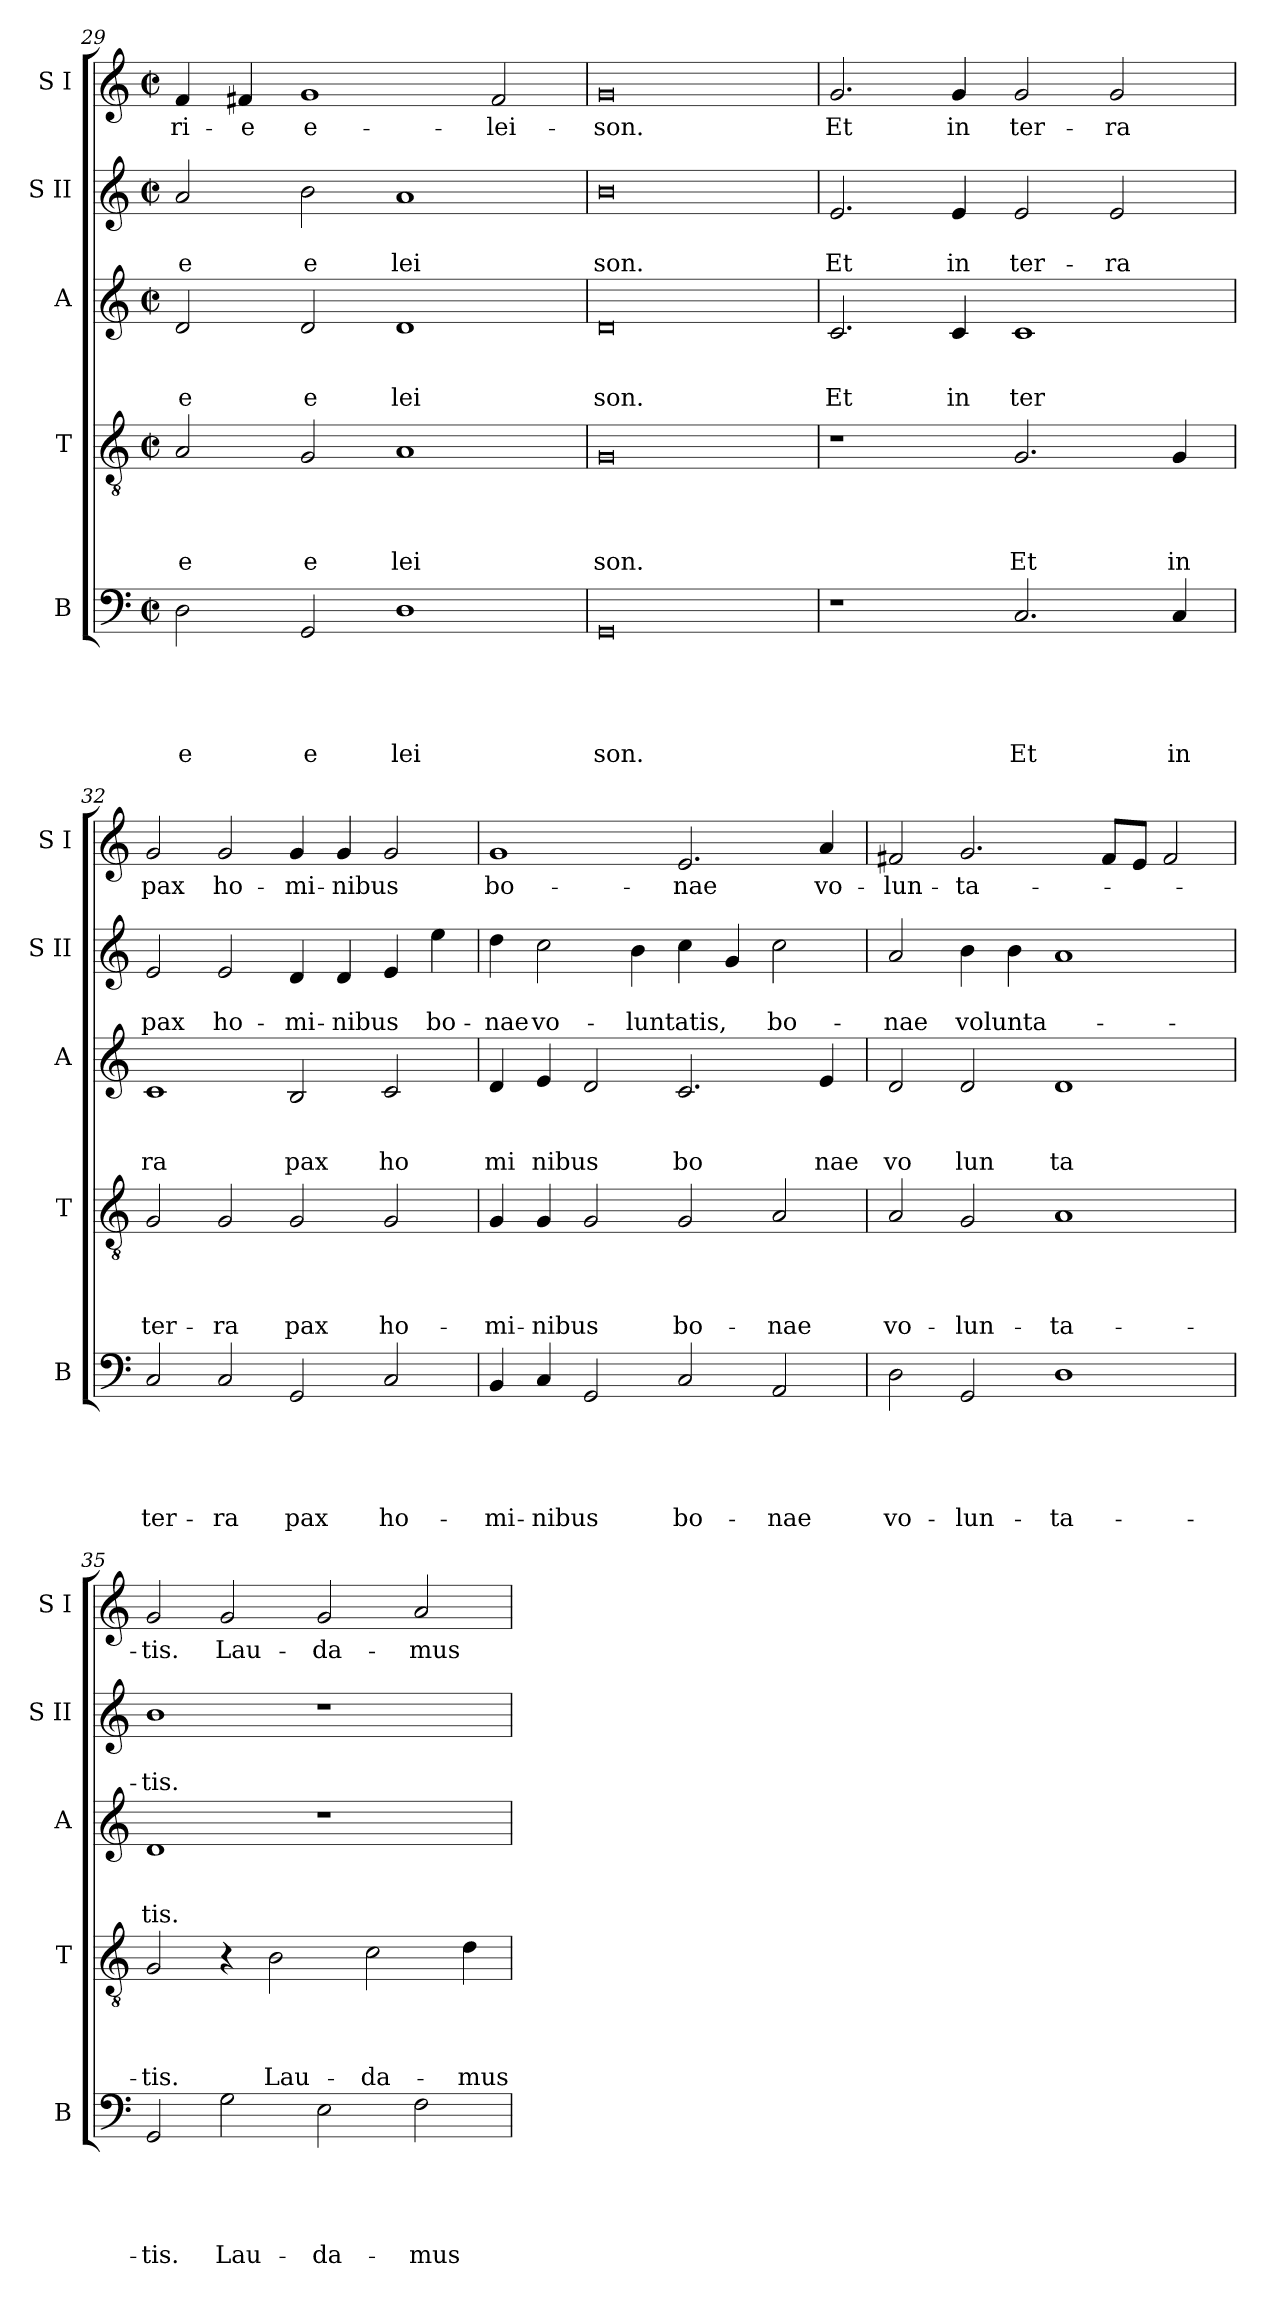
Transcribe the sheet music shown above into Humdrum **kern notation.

**kern	**text	**text	**text	**text	**text	**kern	**text	**text	**text	**text	**kern	**text	**text	**text	**kern	**text	**text	**kern	**text
*part5	*part5	*part5	*part5	*part5	*part5	*part4	*part4	*part4	*part4	*part4	*part3	*part3	*part3	*part3	*part2	*part2	*part2	*part1	*part1
*staff5	*staff5	*staff5	*staff5	*staff5	*staff5	*staff4	*staff4	*staff4	*staff4	*staff4	*staff3	*staff3	*staff3	*staff3	*staff2	*staff2	*staff2	*staff1	*staff1
*I"B	*	*	*	*	*	*I"T	*	*	*	*	*I"A	*	*	*	*I"S II	*	*	*I"S I	*
*I'B	*	*	*	*	*	*I'T	*	*	*	*	*I'A	*	*	*	*I'S II	*	*	*I'S I	*
!!LO:LB:g=z
*clefF4	*	*	*	*	*	*clefGv2	*	*	*	*	*clefG2	*	*	*	*clefG2	*	*	*clefG2	*
*k[]	*	*	*	*	*	*k[]	*	*	*	*	*k[]	*	*	*	*k[]	*	*	*k[]	*
*C:	*	*	*	*	*	*C:	*	*	*	*	*C:	*	*	*	*C:	*	*	*C:	*
*M2/2	*	*	*	*	*	*M2/2	*	*	*	*	*M2/2	*	*	*	*M2/2	*	*	*M2/2	*
*met(c|)	*	*	*	*	*	*met(c|)	*	*	*	*	*met(c|)	*	*	*	*met(c|)	*	*	*met(c|)	*
=29	=29	=29	=29	=29	=29	=29	=29	=29	=29	=29	=29	=29	=29	=29	=29	=29	=29	=29	=29
!	!	!	!	!	!LO:LY:b	!	!	!	!	!LO:LY:b	!	!	!	!LO:LY:b	!	!	!LO:LY:b	!	!LO:LY:b
2D\	.	.	.	.	e	2A/	.	.	.	e	2d/	.	.	e	2a/	.	e	4f/	-ri-
!	!	!	!	!	!	!	!	!	!	!	!	!	!	!	!	!	!	!	!LO:LY:b
.	.	.	.	.	.	.	.	.	.	.	.	.	.	.	.	.	.	4f#X/	-e
!	!	!	!	!	!LO:LY:b	!	!	!	!	!LO:LY:b	!	!	!	!LO:LY:b	!	!	!LO:LY:b	!	!LO:LY:b
2GG/	.	.	.	.	e	2G/	.	.	.	e	2d/	.	.	e	2b\	.	e	1g	e-
!	!	!	!	!	!LO:LY:b	!	!	!	!	!LO:LY:b	!	!	!	!LO:LY:b	!	!	!LO:LY:b	!	!
1D	.	.	.	.	lei	1A	.	.	.	lei	1d	.	.	lei	1a	.	lei	.	.
!	!	!	!	!	!	!	!	!	!	!	!	!	!	!	!	!	!	!	!LO:LY:b
.	.	.	.	.	.	.	.	.	.	.	.	.	.	.	.	.	.	2f#/	-lei-
=30	=30	=30	=30	=30	=30	=30	=30	=30	=30	=30	=30	=30	=30	=30	=30	=30	=30	=30	=30
!	!	!	!	!	!LO:LY:b	!	!	!	!	!LO:LY:b	!	!	!	!LO:LY:b	!	!	!LO:LY:b	!	!LO:LY:b
0GG	.	.	.	.	son.	0G	.	.	.	son.	0d	.	.	son.	0b	.	son.	0g	-son.
=31!	=31!	=31!	=31!	=31!	=31!	=31!	=31!	=31!	=31!	=31!	=31!	=31!	=31!	=31!	=31!	=31!	=31!	=31!	=31!
!	!	!	!	!	!	!	!	!	!	!	!	!	!	!LO:LY:b	!	!	!LO:LY:b	!	!LO:LY:b
1r	.	.	.	.	.	1r	.	.	.	.	2.c/	.	.	Et	2.e/	.	Et	2.g/	Et
!	!	!	!	!	!	!	!	!	!	!	!	!	!	!LO:LY:b	!	!	!LO:LY:b	!	!LO:LY:b
.	.	.	.	.	.	.	.	.	.	.	4c/	.	.	in	4e/	.	in	4g/	in
!	!	!	!	!	!LO:LY:b	!	!	!	!	!LO:LY:b	!	!	!	!LO:LY:b	!	!	!LO:LY:b	!	!LO:LY:b
2.C/	.	.	.	.	Et	2.G/	.	.	.	Et	1c	.	.	ter	2e/	.	ter-	2g/	ter-
!	!	!	!	!	!	!	!	!	!	!	!	!	!	!	!	!	!LO:LY:b	!	!LO:LY:b
.	.	.	.	.	.	.	.	.	.	.	.	.	.	.	2e/	.	-ra	2g/	-ra
!	!	!	!	!	!LO:LY:b	!	!	!	!	!LO:LY:b	!	!	!	!	!	!	!	!	!
4C/	.	.	.	.	in	4G/	.	.	.	in	.	.	.	.	.	.	.	.	.
=32	=32	=32	=32	=32	=32	=32	=32	=32	=32	=32	=32	=32	=32	=32	=32	=32	=32	=32	=32
!	!	!	!	!	!LO:LY:b	!	!	!	!	!LO:LY:b	!	!	!	!LO:LY:b	!	!	!LO:LY:b	!	!LO:LY:b
2C/	.	.	.	.	ter-	2G/	.	.	.	ter-	1c	.	.	ra	2e/	.	pax	2g/	pax
!	!	!	!	!	!LO:LY:b	!	!	!	!	!LO:LY:b	!	!	!	!	!	!	!LO:LY:b	!	!LO:LY:b
2C/	.	.	.	.	-ra	2G/	.	.	.	-ra	.	.	.	.	2e/	.	ho-	2g/	ho-
!	!	!	!	!	!LO:LY:b	!	!	!	!	!LO:LY:b	!	!	!	!LO:LY:b	!	!	!LO:LY:b	!	!LO:LY:b
2GG/	.	.	.	.	pax	2G/	.	.	.	pax	2B/	.	.	pax	4d/	.	-mi-	4g/	-mi-
!	!	!	!	!	!	!	!	!	!	!	!	!	!	!	!	!	!LO:LY:b	!	!LO:LY:b
.	.	.	.	.	.	.	.	.	.	.	.	.	.	.	4d/	.	-nibus	4g/	-nibus
!	!	!	!	!	!LO:LY:b	!	!	!	!	!LO:LY:b	!	!	!	!LO:LY:b	!	!	!	!	!
2C/	.	.	.	.	ho-	2G/	.	.	.	ho-	2c/	.	.	ho	4e/	.	.	2g/	.
!	!	!	!	!	!	!	!	!	!	!	!	!	!	!	!	!	!LO:LY:b	!	!
.	.	.	.	.	.	.	.	.	.	.	.	.	.	.	4ee\	.	bo-	.	.
!!LO:LB:g=z
=33	=33	=33	=33	=33	=33	=33	=33	=33	=33	=33	=33	=33	=33	=33	=33	=33	=33	=33	=33
!	!	!	!	!	!LO:LY:b	!	!	!	!	!LO:LY:b	!	!	!	!LO:LY:b	!	!	!LO:LY:b	!	!LO:LY:b
4BB/	.	.	.	.	-mi-	4G/	.	.	.	-mi-	4d/	.	.	mi	4dd\	.	-nae	1g	bo-
!	!	!	!	!	!LO:LY:b	!	!	!	!	!LO:LY:b	!	!	!	!LO:LY:b	!	!	!LO:LY:b	!	!
4C/	.	.	.	.	-nibus	4G/	.	.	.	-nibus	4e/	.	.	nibus	2cc\	.	vo-	.	.
2GG/	.	.	.	.	.	2G/	.	.	.	.	2d/	.	.	.	.	.	.	.	.
!	!	!	!	!	!	!	!	!	!	!	!	!	!	!	!	!	!LO:LY:b	!	!
.	.	.	.	.	.	.	.	.	.	.	.	.	.	.	4b\	.	-luntatis,	.	.
!	!	!	!	!	!LO:LY:b	!	!	!	!	!LO:LY:b	!	!	!	!LO:LY:b	!	!	!	!	!LO:LY:b
2C/	.	.	.	.	bo-	2G/	.	.	.	bo-	2.c/	.	.	bo	4cc\	.	.	2.e/	-nae
.	.	.	.	.	.	.	.	.	.	.	.	.	.	.	4g/	.	.	.	.
!	!	!	!	!	!LO:LY:b	!	!	!	!	!LO:LY:b	!	!	!	!	!	!	!LO:LY:b	!	!
2AA/	.	.	.	.	-nae	2A/	.	.	.	-nae	.	.	.	.	2cc\	.	bo-	.	.
!	!	!	!	!	!	!	!	!	!	!	!	!	!	!LO:LY:b	!	!	!	!	!LO:LY:b
.	.	.	.	.	.	.	.	.	.	.	4e/	.	.	nae	.	.	.	4a/	vo-
=34	=34	=34	=34	=34	=34	=34	=34	=34	=34	=34	=34	=34	=34	=34	=34	=34	=34	=34	=34
!	!	!	!	!	!LO:LY:b	!	!	!	!	!LO:LY:b	!	!	!	!LO:LY:b	!	!	!LO:LY:b	!	!LO:LY:b
2D\	.	.	.	.	vo-	2A/	.	.	.	vo-	2d/	.	.	vo	2a/	.	-nae	2f#X/	-lun-
!	!	!	!	!	!LO:LY:b	!	!	!	!	!LO:LY:b	!	!	!	!LO:LY:b	!	!	!LO:LY:b	!	!LO:LY:b
2GG/	.	.	.	.	-lun-	2G/	.	.	.	-lun-	2d/	.	.	lun	4b\	.	volunta-	2.g/	-ta-
.	.	.	.	.	.	.	.	.	.	.	.	.	.	.	4b\	.	.	.	.
!	!	!	!	!	!LO:LY:b	!	!	!	!	!LO:LY:b	!	!	!	!LO:LY:b	!	!	!	!	!
1D	.	.	.	.	-ta-	1A	.	.	.	-ta-	1d	.	.	ta	1a	.	.	.	.
.	.	.	.	.	.	.	.	.	.	.	.	.	.	.	.	.	.	8f#/L	.
.	.	.	.	.	.	.	.	.	.	.	.	.	.	.	.	.	.	8e/J	.
.	.	.	.	.	.	.	.	.	.	.	.	.	.	.	.	.	.	2f#/	.
=35	=35	=35	=35	=35	=35	=35	=35	=35	=35	=35	=35	=35	=35	=35	=35	=35	=35	=35	=35
!	!	!	!	!	!LO:LY:b	!	!	!	!	!LO:LY:b	!	!	!	!LO:LY:b	!	!	!LO:LY:b	!	!LO:LY:b
2GG/	.	.	.	.	-tis.	2G/	.	.	.	-tis.	1d	.	.	tis.	1b	.	-tis.	2g</	-tis.
!	!	!	!	!	!LO:LY:b	!	!	!	!	!	!	!	!	!	!	!	!	!	!LO:LY:b
2G\	.	.	.	.	Lau-	4r	.	.	.	.	.	.	.	.	.	.	.	2g/	Lau-
!	!	!	!	!	!	!	!	!	!	!LO:LY:b	!	!	!	!	!	!	!	!	!
.	.	.	.	.	.	2B\	.	.	.	Lau-	.	.	.	.	.	.	.	.	.
!	!	!	!	!	!LO:LY:b	!	!	!	!	!	!	!	!	!	!	!	!	!	!LO:LY:b
2E\	.	.	.	.	-da-	.	.	.	.	.	1r	.	.	.	1r	.	.	2g/	-da-
!	!	!	!	!	!	!	!	!	!	!LO:LY:b	!	!	!	!	!	!	!	!	!
.	.	.	.	.	.	2c\	.	.	.	-da-	.	.	.	.	.	.	.	.	.
!	!	!	!	!	!LO:LY:b	!	!	!	!	!	!	!	!	!	!	!	!	!	!LO:LY:b
2F\	.	.	.	.	-mus	.	.	.	.	.	.	.	.	.	.	.	.	2a/	-mus
!	!	!	!	!	!	!	!	!	!	!LO:LY:b	!	!	!	!	!	!	!	!	!
.	.	.	.	.	.	4d\	.	.	.	-mus	.	.	.	.	.	.	.	.	.
=	=	=	=	=	=	=	=	=	=	=	=	=	=	=	=	=	=	=	=
*-	*-	*-	*-	*-	*-	*-	*-	*-	*-	*-	*-	*-	*-	*-	*-	*-	*-	*-	*-
